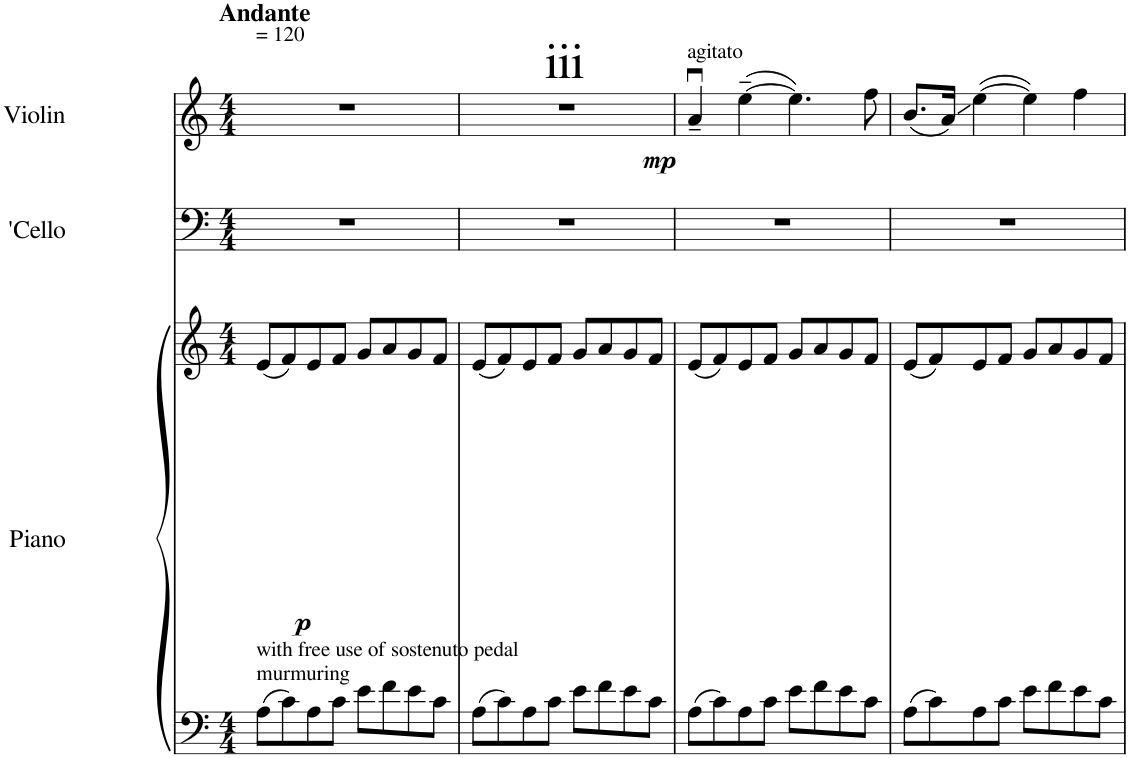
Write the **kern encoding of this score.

**kern	**kern	**dynam	**kern	**kern	**dynam
*part3	*part3	*part3	*part2	*part1	*part1
*staff4	*staff3	*staff3/4	*staff2	*staff1	*staff1
*I"Piano	*	*	*I"'Cello	*I"Violin	*
*I'Pno.	*	*	*	*I'Vln.	*
*clefF4	*clefG2	*	*clefF4	*clefG2	*
*k[]	*k[]	*	*k[]	*k[]	*
*M4/4	*M4/4	*	*M4/4	*M4/4	*
=1	=1	=1	=1	=1	=1
!	!	!	!	!LO:TX:a:t== 120	!
!	!	!	!	!LO:TX:a:B:t=Andante	!
!LO:TX:a:t=murmuring	!	!	!	!	!
!LO:TX:a:t=with free use of sostenuto pedal	!	!	!	!	!
!	!	!LO:DY:b	!	!	!
8A\L	(8e/L	p	1r	1r	.
8c\	8f/)	.	.	.	.
8A\	8e/	.	.	.	.
8c\J	8f/J	.	.	.	.
8e\L	8g/L	.	.	.	.
8f\	8a/	.	.	.	.
8e\	8g/	.	.	.	.
8c\J	8f/J	.	.	.	.
=2	=2	=2	=2	=2	=2
8A\L	(8e/L	.	1r	1r	.
8c\	8f/)	.	.	.	.
8A\	8e/	.	.	.	.
8c\J	8f/J	.	.	.	.
8e\L	8g/L	.	.	.	.
8f\	8a/	.	.	.	.
8e\	8g/	.	.	.	.
8c\J	8f/J	.	.	.	.
=3	=3	=3	=3	=3	=3
!	!	!	!	!LO:TX:a:t=agitato	!
!	!	!	!	!	!LO:DY:b
8A\L	(8e/L	.	1r	4au~/	mp
8c\	8f/)	.	.	.	.
8A\	8e/	.	.	([4ee~\	.
8c\J	8f/J	.	.	.	.
8e\L	8g/L	.	.	4.ee\])	.
8f\	8a/	.	.	.	.
8e\	8g/	.	.	.	.
8c\J	8f/J	.	.	8ff\	.
=4	=4	=4	=4	=4	=4
8A\L	(8e/L	.	1r	(8.b/L	.
8c\	8f/)	.	.	.	.
.	.	.	.	16a/Jk)	.
8A\	8e/	.	.	([4ee\	.
8c\J	8f/J	.	.	.	.
8e\L	8g/L	.	.	4ee\])	.
8f\	8a/	.	.	.	.
8e\	8g/	.	.	4ff\	.
8c\J	8f/J	.	.	.	.
=	=	=	=	=	=
*-	*-	*-	*-	*-	*-
